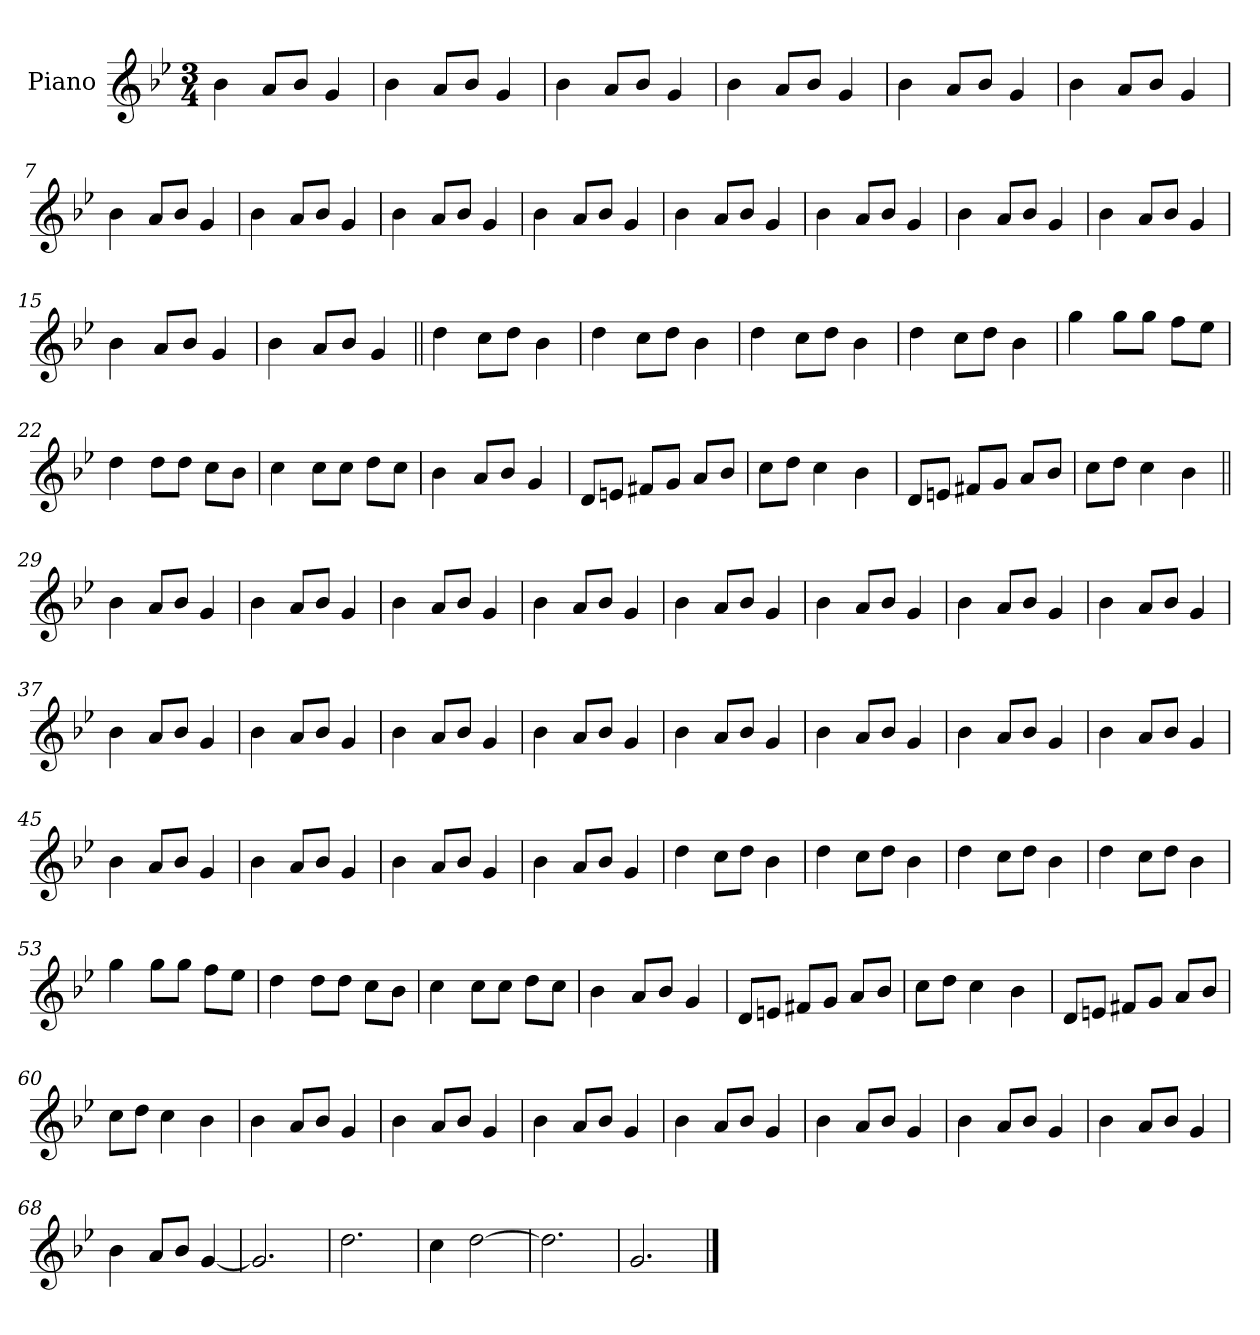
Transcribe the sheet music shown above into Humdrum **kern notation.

**kern
*part1
*staff1
*I"Piano
*I'Pno.
*clefG2
*k[b-e-]
*M3/4
*MM170
=1
4b-
8aL
8b-J
4g
=2
4b-
8aL
8b-J
4g
=3
4b-
8aL
8b-J
4g
=4
4b-
8aL
8b-J
4g
=5
4b-
8aL
8b-J
4g
=6
4b-
8aL
8b-J
4g
=7
4b-
8aL
8b-J
4g
=8
4b-
8aL
8b-J
4g
=9
4b-
8aL
8b-J
4g
=10
4b-
8aL
8b-J
4g
=11
4b-
8aL
8b-J
4g
=12
4b-
8aL
8b-J
4g
=13
4b-
8aL
8b-J
4g
=14
4b-
8aL
8b-J
4g
=15
4b-
8aL
8b-J
4g
=16
4b-
8aL
8b-J
4g
=17||
4dd
8ccL
8ddJ
4b-
=18
4dd
8ccL
8ddJ
4b-
=19
4dd
8ccL
8ddJ
4b-
=20
4dd
8ccL
8ddJ
4b-
=21
4gg
8ggL
8ggJ
8ffL
8ee-J
=22
4dd
8ddL
8ddJ
8ccL
8b-J
=23
4cc
8ccL
8ccJ
8ddL
8ccJ
=24
4b-
8aL
8b-J
4g
=25
8dL
8enJ
8f#XL
8gJ
8aL
8b-J
=26
8ccL
8ddJ
4cc
4b-
=27
8dL
8enJ
8f#XL
8gJ
8aL
8b-J
=28
8ccL
8ddJ
4cc
4b-
=29||
4b-
8aL
8b-J
4g
=30
4b-
8aL
8b-J
4g
=31
4b-
8aL
8b-J
4g
=32
4b-
8aL
8b-J
4g
=33
4b-
8aL
8b-J
4g
=34
4b-
8aL
8b-J
4g
=35
4b-
8aL
8b-J
4g
=36
4b-
8aL
8b-J
4g
=37
4b-
8aL
8b-J
4g
=38
4b-
8aL
8b-J
4g
=39
4b-
8aL
8b-J
4g
=40
4b-
8aL
8b-J
4g
=41
4b-
8aL
8b-J
4g
=42
4b-
8aL
8b-J
4g
=43
4b-
8aL
8b-J
4g
=44
4b-
8aL
8b-J
4g
=45
4b-
8aL
8b-J
4g
=46
4b-
8aL
8b-J
4g
=47
4b-
8aL
8b-J
4g
=48
4b-
8aL
8b-J
4g
=49
4dd
8ccL
8ddJ
4b-
=50
4dd
8ccL
8ddJ
4b-
=51
4dd
8ccL
8ddJ
4b-
=52
4dd
8ccL
8ddJ
4b-
=53
4gg
8ggL
8ggJ
8ffL
8ee-J
=54
4dd
8ddL
8ddJ
8ccL
8b-J
=55
4cc
8ccL
8ccJ
8ddL
8ccJ
=56
4b-
8aL
8b-J
4g
=57
8dL
8enJ
8f#XL
8gJ
8aL
8b-J
=58
8ccL
8ddJ
4cc
4b-
=59
8dL
8enJ
8f#XL
8gJ
8aL
8b-J
=60
8ccL
8ddJ
4cc
4b-
=61
4b-
8aL
8b-J
4g
=62
4b-
8aL
8b-J
4g
=63
4b-
8aL
8b-J
4g
=64
4b-
8aL
8b-J
4g
=65
4b-
8aL
8b-J
4g
=66
4b-
8aL
8b-J
4g
=67
4b-
8aL
8b-J
4g
=68
4b-
8aL
8b-J
[4g
=69
2.g]
=70
2.dd
=71
4cc
[2dd
=72
2.dd]
=73
2.g
==
*-
